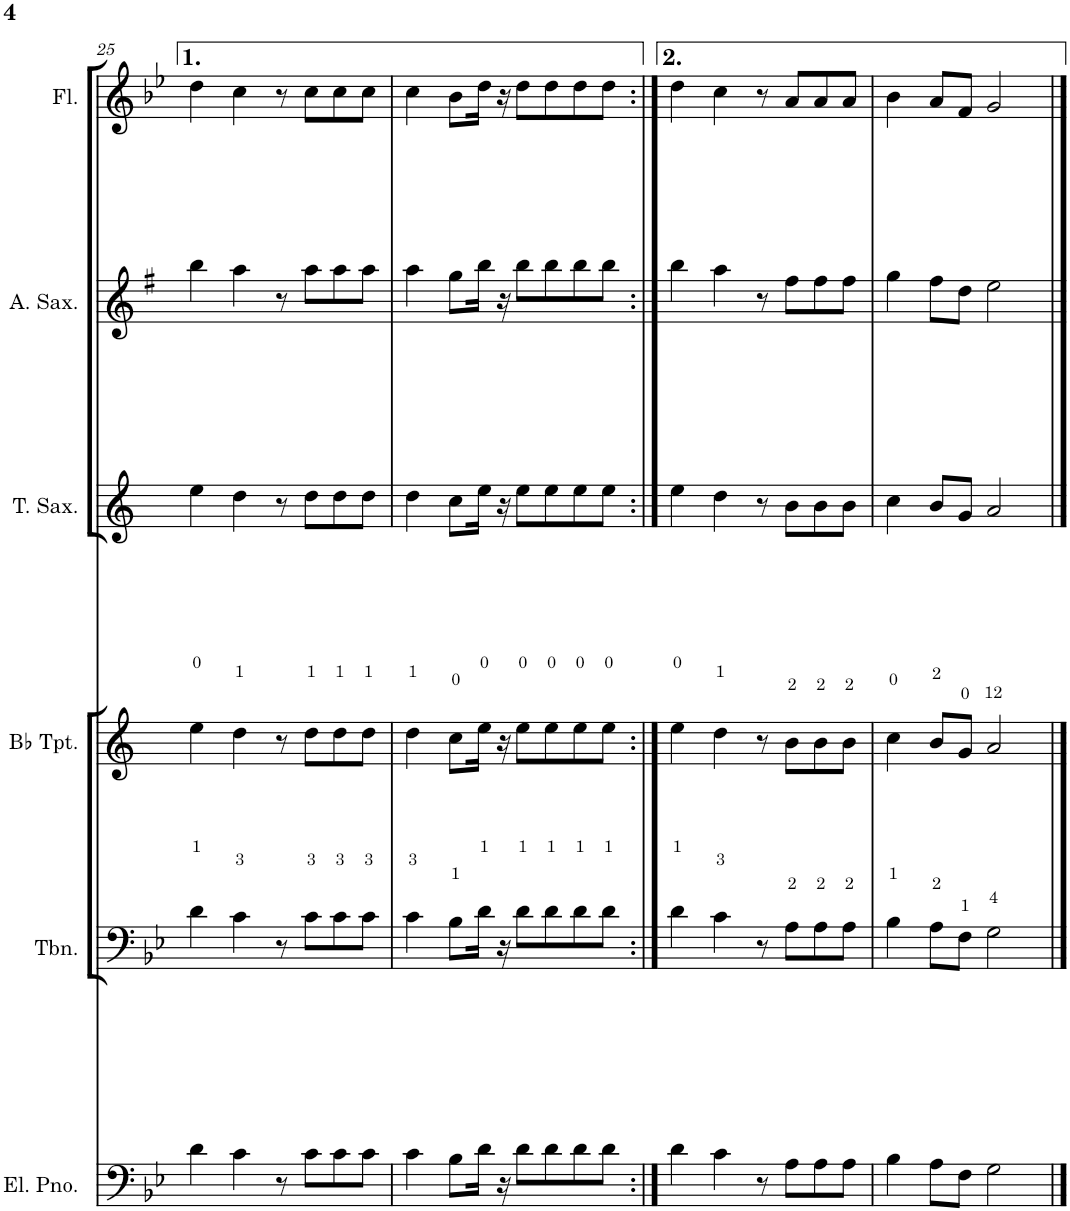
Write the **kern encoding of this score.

**kern	**kern	**kern	**kern	**kern	**kern
*part6	*part5	*part4	*part3	*part2	*part1
*staff6	*staff5	*staff4	*staff3	*staff2	*staff1
*I"Electric Piano	*I"Trombone	*I"Bb Trumpet	*I"Tenor Saxophone	*I"Alto Saxophone	*I"Flute
*I'El. Pno.	*I'Tbn.	*I'Bb Tpt.	*I'T. Sax.	*I'A. Sax.	*I'Fl.
!!LO:PB:g=z
*clefF4	*clefF4	*clefG2	*clefG2	*clefG2	*clefG2
*	*	*Trd1c2	*Trd8c14	*Trd5c9	*
*k[b-e-]	*k[b-e-]	*k[]	*k[]	*k[f#]	*k[b-e-]
*M4/4	*M4/4	*M4/4	*M4/4	*M4/4	*M4/4
=25	=25	=25	=25	=25	=25
4d\	4d\	4ee\	4ee\	4bb\	4dd\
4c\	4c\	4dd\	4dd\	4aa\	4cc\
8r	8r	8r	8r	8r	8r
8c\L	8c\L	8dd\L	8dd\L	8aa\L	8cc\L
8c\	8c\	8dd\	8dd\	8aa\	8cc\
8c\J	8c\J	8dd\J	8dd\J	8aa\J	8cc\J
=26	=26	=26	=26	=26	=26
4c\	4c\	4dd\	4dd\	4aa\	4cc\
8B-\L	8B-\L	8cc\L	8cc\L	8gg\L	8b-\L
16d\Jk	16d\Jk	16ee\Jk	16ee\Jk	16bb\Jk	16dd\Jk
16r	16r	16r	16r	16r	16r
8d\L	8d\L	8ee\L	8ee\L	8bb\L	8dd\L
8d\	8d\	8ee\	8ee\	8bb\	8dd\
8d\	8d\	8ee\	8ee\	8bb\	8dd\
8d\J	8d\J	8ee\J	8ee\J	8bb\J	8dd\J
=27:|!	=27:|!	=27:|!	=27:|!	=27:|!	=27:|!
4d\	4d\	4ee\	4ee\	4bb\	4dd\
4c\	4c\	4dd\	4dd\	4aa\	4cc\
8r	8r	8r	8r	8r	8r
8A\L	8A\L	8b\L	8b\L	8ff#\L	8a/L
8A\	8A\	8b\	8b\	8ff#\	8a/
8A\J	8A\J	8b\J	8b\J	8ff#\J	8a/J
=28	=28	=28	=28	=28	=28
4B-\	4B-\	4cc\	4cc\	4gg\	4b-\
8A\L	8A\L	8b/L	8b/L	8ff#\L	8a/L
8F\J	8F\J	8g/J	8g/J	8dd\J	8f/J
2G\	2G\	2a/	2a/	2ee\	2g/
==	==	==	==	==	==
*-	*-	*-	*-	*-	*-
